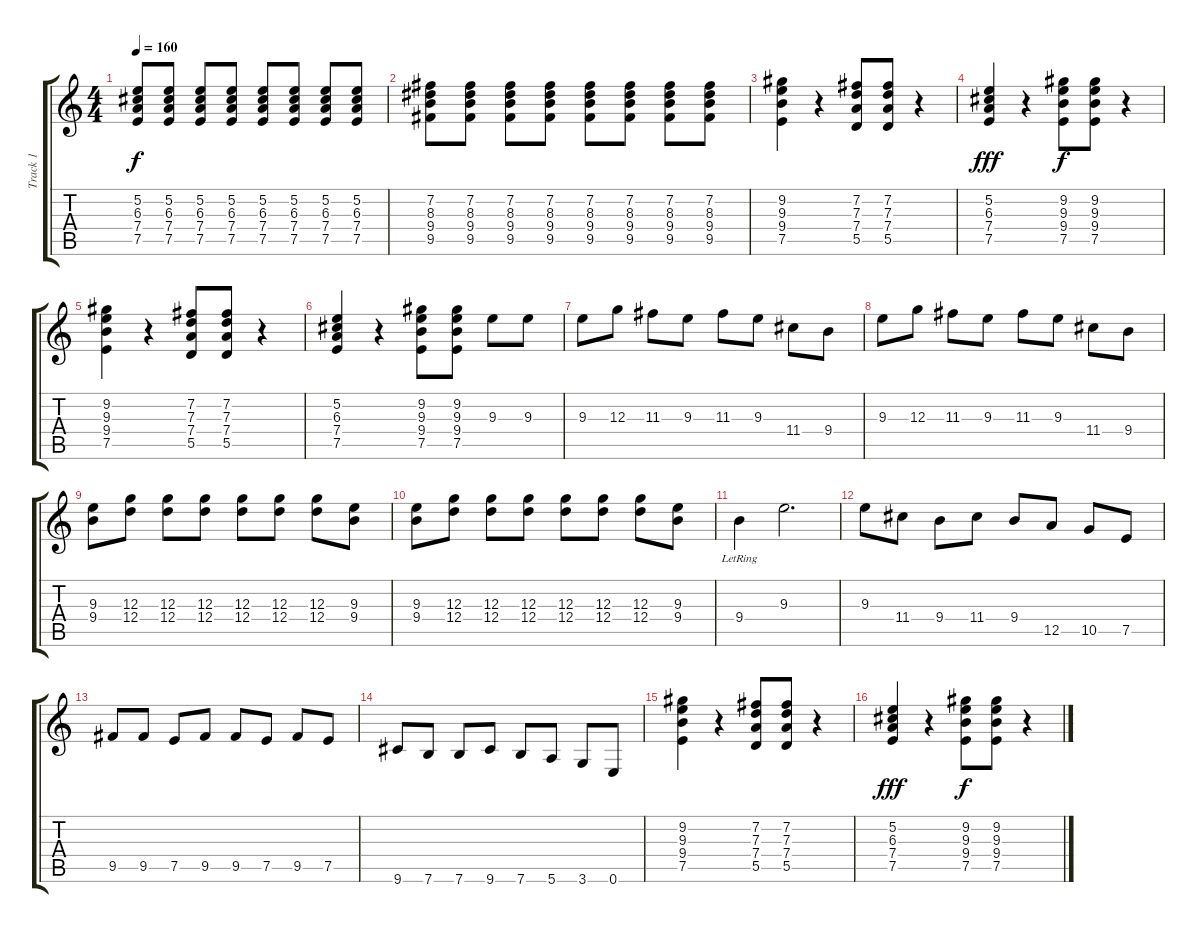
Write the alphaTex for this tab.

\track ("Track 1" "Track 1") {instrument overdrivenguitar}
\staff {score tabs}
\tuning (E4 B3 G3 D3 A2 E2) {hide}
\ts (4 4)
\tempo 160
\clef g2
\ks c
(5.2 6.3 7.4 7.5).8{dy f} (5.2 6.3 7.4 7.5).8 (5.2 6.3 7.4 7.5).8 (5.2 6.3 7.4 7.5).8 (5.2 6.3 7.4 7.5).8 (5.2 6.3 7.4 7.5).8 (5.2 6.3 7.4 7.5).8 (5.2 6.3 7.4 7.5).8 |
(7.2 8.3 9.4 9.5).8 (7.2 8.3 9.4 9.5).8 (7.2 8.3 9.4 9.5).8 (7.2 8.3 9.4 9.5).8 (7.2 8.3 9.4 9.5).8 (7.2 8.3 9.4 9.5).8 (7.2 8.3 9.4 9.5).8 (7.2 8.3 9.4 9.5).8 |
(9.2 9.3 9.4 7.5).4 r.4 (7.2 7.3 7.4 5.5).8 (7.2 7.3 7.4 5.5).8 r.4 |
(5.2 6.3 7.4 7.5).4{dy fff} r.4 (9.2 9.3 9.4 7.5).8{dy f} (9.2 9.3 9.4 7.5).8 r.4 |
(9.2 9.3 9.4 7.5).4 r.4 (7.2 7.3 7.4 5.5).8 (7.2 7.3 7.4 5.5).8 r.4 |
(5.2 6.3 7.4 7.5).4 r.4 (9.2 9.3 9.4 7.5).8 (9.2 9.3 9.4 7.5).8 9.3.8 9.3.8 |
9.3.8 12.3.8 11.3.8 9.3.8 11.3.8 9.3.8 11.4.8 9.4.8 |
9.3.8 12.3.8 11.3.8 9.3.8 11.3.8 9.3.8 11.4.8 9.4.8 |
(9.3 9.4).8 (12.3 12.4).8 (12.3 12.4).8 (12.3 12.4).8 (12.3 12.4).8 (12.3 12.4).8 (12.3 12.4).8 (9.3 9.4).8 |
(9.3 9.4).8 (12.3 12.4).8 (12.3 12.4).8 (12.3 12.4).8 (12.3 12.4).8 (12.3 12.4).8 (12.3 12.4).8 (9.3 9.4).8 |
9.4{lr}.4 9.3.2{d} |
9.3.8 11.4.8 9.4.8 11.4.8 9.4.8 12.5.8 10.5.8 7.5.8 |
9.5.8 9.5.8 7.5.8 9.5.8 9.5.8 7.5.8 9.5.8 7.5.8 |
9.6.8 7.6.8 7.6.8 9.6.8 7.6.8 5.6.8 3.6.8 0.6.8 |
(9.2 9.3 9.4 7.5).4 r.4 (7.2 7.3 7.4 5.5).8 (7.2 7.3 7.4 5.5).8 r.4 |
(5.2 6.3 7.4 7.5).4{dy fff} r.4 (9.2 9.3 9.4 7.5).8{dy f} (9.2 9.3 9.4 7.5).8 r.4
